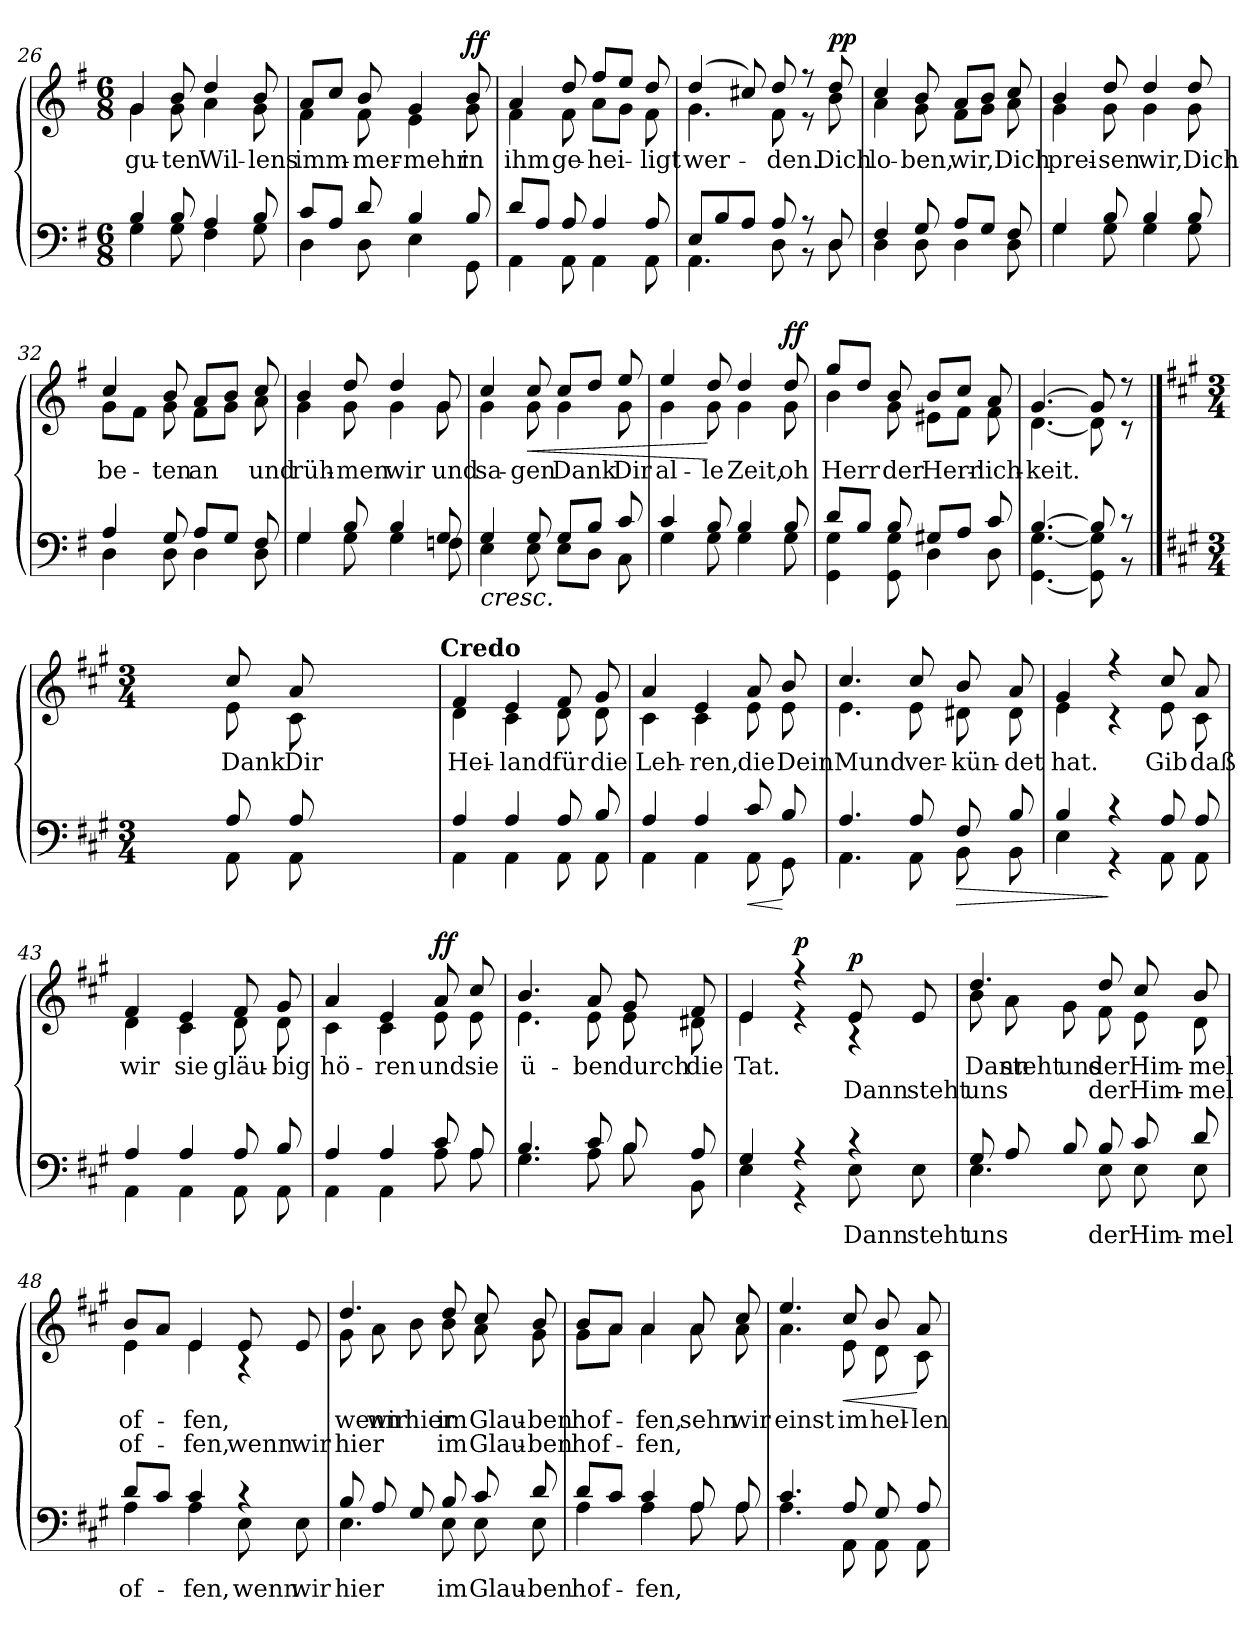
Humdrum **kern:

**kern	**text	**kern	**text	**text	**dynam
*part1	*part1	*part1	*part1	*part1	*part1
*staff2	*staff2	*staff1	*staff1	*staff1	*staff1/2
!!LO:LB:g=z
*clefF4	*	*clefG2	*	*	*
*k[f#]	*	*k[f#]	*	*	*
*G:	*	*G:	*	*	*
*M6/8	*	*M6/8	*	*	*
=26	=26	=26	=26	=26	=26
*^	*	*	*	*	*
!	!	!	!	!LO:LY:b	!	!
*	*	*	*^	*	*	*
4B/	4G\	.	4g/	4g\	gu-	.	.
!	!	!	!	!	!LO:LY:b	!	!
8B/	8G\	.	8b/	8g\	-ten	.	.
!	!	!	!	!	!LO:LY:b	!	!
4A/	4F#\	.	4dd/	4a\	Wil-	.	.
!	!	!	!	!	!LO:LY:b	!	!
8B/	8G\	.	8b/	8g\	-lens	.	.
=27	=27	=27	=27	=27	=27	=27	=27
!	!	!	!	!	!LO:LY:b	!	!
8c/L	4D\	.	8a/L	4f#\	imm-	.	.
8A/J	.	.	8cc/J	.	.	.	.
!	!	!	!	!	!LO:LY:b	!	!
8d/	8D\	.	8b/	8f#\	-mer-	.	.
!	!	!	!	!	!LO:LY:b	!	!
4B/	4E\	.	4g/	4e\	-mehr	.	.
!	!	!	!	!	!LO:LY:b	!	!LO:DY:b=2
!	!	!	!	!	!	!	!LO:DY:n=1:a
8B/	8GG\	.	8b/	8g\	in	.	f f
=28	=28	=28	=28	=28	=28	=28	=28
!	!	!	!	!	!LO:LY:b	!	!
8d/L	4AA\	.	4a/	4f#\	ihm	.	.
8A/J	.	.	.	.	.	.	.
!	!	!	!	!	!LO:LY:b	!	!
8A/	8AA\	.	8dd/	8f#\	ge-	.	.
!	!	!	!	!	!LO:LY:b	!	!
4A/	4AA\	.	8ff#/L	8a\L	-hei-	.	.
.	.	.	8ee/J	8g\J	.	.	.
!	!	!	!	!	!LO:LY:b	!	!
8A/	8AA\	.	8dd/	8f#\	-ligt	.	.
=29	=29	=29	=29	=29	=29	=29	=29
!	!	!	!	!	!LO:LY:b	!	!
8E/L	4.AA\	.	(4dd/	4.g\	wer-	.	.
8B/	.	.	.	.	.	.	.
8A/J	.	.	8cc#X/)	.	.	.	.
!	!	!	!	!	!LO:LY:b	!	!
8A/	8D\	.	8dd/	8f#\	-den.	.	.
8r	8r	.	8r	8r	.	.	.
!	!	!	!	!	!LO:LY:b	!	!LO:DY:b=2
!	!	!	!	!	!	!	!LO:DY:n=1:a
8D/	8D\	.	8dd/	8b\	Dich	.	p p
!!LO:LB:g=z	!!
=30	=30	=30	=30	=30	=30	=30	=30
!	!	!	!	!	!LO:LY:b	!	!
4F#/	4D\	.	4cc/	4a\	lo-	.	.
!	!	!	!	!	!LO:LY:b	!	!
8G/	8D\	.	8b/	8g\	-ben,	.	.
!	!	!	!	!	!LO:LY:b	!	!
8A/L	4D\	.	8a/L	8f#\L	wir,	.	.
8G/J	.	.	8b/J	8g\J	.	.	.
!	!	!	!	!	!LO:LY:b	!	!
8F#/	8D\	.	8cc/	8a\	Dich	.	.
=31	=31	=31	=31	=31	=31	=31	=31
!	!	!	!	!	!LO:LY:b	!	!
4G/	4G\	.	4b/	4g\	prei-	.	.
!	!	!	!	!	!LO:LY:b	!	!
8B/	8G\	.	8dd/	8g\	-sen	.	.
!	!	!	!	!	!LO:LY:b	!	!
4B/	4G\	.	4dd/	4g\	wir,	.	.
!	!	!	!	!	!LO:LY:b	!	!
8B/	8G\	.	8dd/	8g\	Dich	.	.
=32	=32	=32	=32	=32	=32	=32	=32
!	!	!	!	!	!LO:LY:b	!	!
4A/	4D\	.	4cc/	8g\L	be-	.	.
.	.	.	.	8f#\J	.	.	.
!	!	!	!	!	!LO:LY:b	!	!
8G/	8D\	.	8b/	8g\	-ten	.	.
!	!	!	!	!	!LO:LY:b	!	!
8A/L	4D\	.	8a/L	8f#\L	an	.	.
8G/J	.	.	8b/J	8g\J	.	.	.
!	!	!	!	!	!LO:LY:b	!	!
8F#/	8D\	.	8cc/	8a\	und	.	.
=33	=33	=33	=33	=33	=33	=33	=33
!	!	!	!	!	!LO:LY:b	!	!
4G/	4G\	.	4b/	4g\	rüh-	.	.
!	!	!	!	!	!LO:LY:b	!	!
8B/	8G\	.	8dd/	8g\	-men	.	.
!	!	!	!	!	!LO:LY:b	!	!
4B/	4G\	.	4dd/	4g\	wir	.	.
!	!	!	!	!	!LO:LY:b	!	!
8G/	8Fn\	.	8g/	8g\	und	.	.
!!LO:LB:g=z	!!
=34	=34	=34	=34	=34	=34	=34	=34
!	!	!	!	!	!LO:LY:b	!	!LO:HP:b=2
4G/	4E\	.	4cc/	4g\	sa-	.	<
!	!	!	!	!	!LO:LY:b	!	!LO:HP:b
8G/	8E\	.	8cc/	8g\	-gen	.	<
!	!	!	!	!	!LO:LY:b	!	!
8G/L	8E\L	.	8cc/L	4g\	Dank	.	.
8B/J	8D\J	.	8dd/J	.	.	.	.
!	!	!	!	!	!LO:LY:b	!	!
8c/	8C\	.	8ee/	8g\	Dir	.	.
=35	=35	=35	=35	=35	=35	=35	=35
!	!	!	!	!	!LO:LY:b	!	!
4c/	4G\	.	4ee/	4g\	al-	.	.
!	!	!	!	!	!LO:LY:b	!	!
8B/	8G\	.	8dd/	8g\	-le	.	[
!	!	!	!	!	!LO:LY:b	!	!
4B/	4G\	.	4dd/	4g\	Zeit,	.	.
!	!	!	!	!	!LO:LY:b	!	!LO:DY:b=2
!	!	!	!	!	!	!	!LO:DY:n=1:a
8B/	8G\	.	8dd/	8g\	oh	.	f f
*v	*v	*	*	*	*	*	*
*	*	*v	*v	*	*	*
.	.	.	.	.	[
=36	=36	=36	=36	=36	=36
*^	*	*	*	*	*
!	!	!	!	!LO:LY:b	!	!
*	*	*	*^	*	*	*
8d/L	4GG\ 4G\	.	8gg/L	4b\	Herr	.	.
8B/J	.	.	8dd/J	.	.	.	.
!	!	!	!	!	!LO:LY:b	!	!
8B/	8GG\ 8G\	.	8b/	8g\	der	.	.
!	!	!	!	!	!LO:LY:b	!	!
8G#X/L	4D\	.	8b/L	8e#X\L	Herr-	.	.
8A/J	.	.	8cc/J	8f#\J	.	.	.
!	!	!	!	!	!LO:LY:b	!	!
8c/	8D\	.	8a/	8f#\	-lich-	.	.
=37	=37	=37	=37	=37	=37	=37	=37
!	!	!	!	!	!LO:LY:b	!	!
[>4.B/	[<4.GG\ [<4.G\	.	[>4.g/	[<4.d\	-keit.	.	.
8B/]	8GG\] 8G\]	.	8g/]	8d\]	.	.	.
8r	8r	.	8r	8r	.	.	.
!!LO:PB:g=z	!!
==38	==38	==38	==38	==38	==38	==38	==38
*k[f#c#g#]	*	*	*k[f#c#g#]	*	*	*	*
*A:	*	*	*A:	*	*	*	*
*M3/4	*	*	*M3/4	*	*	*	*
2ryy	2ryy	.	2ryy	2ryy	.	.	.
!	!	!	!	!	!LO:LY:b	!	!LO:DY:b=2
!	!	!	!	!	!	!	!LO:DY:n=1:a
8A/	8AA\	.	8cc#/	8e\	Dank	.	mf mf
!	!	!	!	!	!LO:LY:b	!	!
8A/	8AA\	.	8a/	8c#\	Dir	.	.
2...ryy	2...ryy	.	2...ryy	2...ryy	.	.	.
!	!	!	!	!LO:TX:a:B:t=Credo	!	!	!
=39	=39	=39	=39	=39	=39	=39	=39
!	!	!	!	!	!LO:LY:b	!	!
4A/	4AA\	.	4f#/	4d\	Hei-	.	.
!	!	!	!	!	!LO:LY:b	!	!
4A/	4AA\	.	4e/	4c#\	-land	.	.
!	!	!	!	!	!LO:LY:b	!	!
8A/	8AA\	.	8f#/	8d\	für	.	.
!	!	!	!	!	!LO:LY:b	!	!
8B/	8AA\	.	8g#/	8d\	die	.	.
=40	=40	=40	=40	=40	=40	=40	=40
!	!	!	!	!	!LO:LY:b	!	!
4A/	4AA\	.	4a/	4c#\	Leh-	.	.
!	!	!	!	!	!LO:LY:b	!	!
4A/	4AA\	.	4e/	4c#\	-ren,	.	.
!	!	!	!	!	!LO:LY:b	!	!LO:HP:b=2
!	!	!	!	!	!	!	!LO:HP:n=1:b
8c#/	8AA\	.	8a/	8e\	die	.	< <
!	!	!	!	!	!LO:LY:b	!	!
8B/	8GG#\	.	8b/	8e\	Dein	.	[
=41	=41	=41	=41	=41	=41	=41	=41
!	!	!	!	!	!LO:LY:b	!	!
4.A/	4.AA\	.	4.cc#/	4.e\	Mund	.	.
!	!	!	!	!	!LO:LY:b	!	!
8A/	8AA\	.	8cc#/	8e\	ver-	.	.
!	!	!	!	!	!LO:LY:b	!	!LO:HP:b=2
!	!	!	!	!	!	!	!LO:HP:n=1:b
8F#/	8BB\	.	8b/	8d#X\	-kün-	.	> >
!	!	!	!	!	!LO:LY:b	!	!
8B/	8BB\	.	8a/	8d#\	-det	.	.
*v	*v	*	*	*	*	*	*
*	*	*v	*v	*	*	*
.	.	.	.	.	[
=42	=42	=42	=42	=42	=42
*^	*	*	*	*	*
!	!	!	!	!LO:LY:b	!	!
*	*	*	*^	*	*	*
4B/	4E\	.	4g#/	4e\	hat.	.	.
4r	4r	.	4r	4r	.	.	]
!	!	!	!	!	!LO:LY:b	!	!
8A/	8AA\	.	8cc#/	8e\	Gib	.	.
!	!	!	!	!	!LO:LY:b	!	!
8A/	8AA\	.	8a/	8c#\	daß	.	.
*v	*v	*	*	*	*	*	*
*	*	*v	*v	*	*	*
.	.	.	.	.	]
!!LO:LB:g=z
=43	=43	=43	=43	=43	=43
*^	*	*	*	*	*
!	!	!	!	!LO:LY:b	!	!
*	*	*	*^	*	*	*
4A/	4AA\	.	4f#/	4d\	wir	.	.
!	!	!	!	!	!LO:LY:b	!	!
4A/	4AA\	.	4e/	4c#\	sie	.	.
!	!	!	!	!	!LO:LY:b	!	!
8A/	8AA\	.	8f#/	8d\	gläu-	.	.
!	!	!	!	!	!LO:LY:b	!	!
8B/	8AA\	.	8g#/	8d\	-big	.	.
=44	=44	=44	=44	=44	=44	=44	=44
!	!	!	!	!	!LO:LY:b	!	!
4A/	4AA\	.	4a/	4c#\	hö-	.	.
!	!	!	!	!	!LO:LY:b	!	!
4A/	4AA\	.	4e/	4c#\	-ren	.	.
!	!	!	!	!	!LO:LY:b	!	!LO:DY:b=2
!	!	!	!	!	!	!	!LO:DY:n=1:a
8c#/	8A\	.	8a/	8e\	und	.	f f
!	!	!	!	!	!LO:LY:b	!	!
8A/	8A\	.	8cc#/	8e\	sie	.	.
=45	=45	=45	=45	=45	=45	=45	=45
!	!	!	!	!	!LO:LY:b	!	!
4.B/	4.G#\	.	4.b/	4.e\	ü-	.	.
!	!	!	!	!	!LO:LY:b	!	!
8c#/	8A\	.	8a/	8e\	-ben	.	.
!	!	!	!	!	!LO:LY:b	!	!
8B/	8B\	.	8g#/	8e\	durch	.	.
!	!	!	!	!	!LO:LY:b	!	!
8A/	8BB\	.	8f#/	8d#X\	die	.	.
=46	=46	=46	=46	=46	=46	=46	=46
!	!	!	!	!	!LO:LY:b	!	!
4G#/	4E\	.	4e/	4e\	Tat.	.	.
!	!	!	!	!	!	!	!LO:DY:b=2
4r	4r	.	4r	4r	.	.	p
!	!	!LO:LY:b	!	!	!	!LO:LY:a	!LO:DY:a
4rB	8E\	Dann	8e/	4rA	.	Dann	p
!	!	!LO:LY:b	!	!	!	!LO:LY:a	!
.	8E\	steht	8e/	.	.	steht	.
=47	=47	=47	=47	=47	=47	=47	=47
!	!	!LO:LY:b	!	!	!	!LO:LY:a	!
!	!	!	!	!	!LO:LY:b	!	!
8G#/	4.E\	uns	4.dd/	8b\	Dann	uns	.
!	!	!	!	!	!LO:LY:b	!	!
8A/	.	.	.	8a\	steht	.	.
!	!	!	!	!	!LO:LY:b	!	!
8B/	.	.	.	8g#\	uns	.	.
!	!	!LO:LY:b	!	!	!	!LO:LY:a	!
!	!	!	!	!	!LO:LY:b	!	!
8B/	8E\	der	8dd/	8f#\	der	der	.
!	!	!LO:LY:b	!	!	!	!LO:LY:a	!
!	!	!	!	!	!LO:LY:b	!	!
8c#/	8E\	Him-	8cc#/	8e\	Him-	Him-	.
!	!	!LO:LY:b	!	!	!	!LO:LY:a	!
!	!	!	!	!	!LO:LY:b	!	!
8d/	8E\	-mel	8b/	8d\	-mel	-mel	.
!!LO:LB:g=z	!!
=48	=48	=48	=48	=48	=48	=48	=48
!	!	!LO:LY:b	!	!	!	!LO:LY:a	!
!	!	!	!	!	!LO:LY:b	!	!
8d/L	4A\	of-	8b/L	4e\	of-	of-	.
8c#/J	.	.	8a/J	.	.	.	.
!	!	!LO:LY:b	!	!	!	!LO:LY:a	!
!	!	!	!	!	!LO:LY:b	!	!
4c#/	4A\	-fen,	4e/	4e\	-fen,	-fen,	.
!	!	!LO:LY:b	!	!	!	!LO:LY:a	!
4rc	8E\	wenn	8e/	4rG	.	wenn	.
!	!	!LO:LY:b	!	!	!	!LO:LY:a	!
.	8E\	wir	8e/	.	.	wir	.
=49	=49	=49	=49	=49	=49	=49	=49
!	!	!LO:LY:b	!	!	!	!LO:LY:a	!
!	!	!	!	!	!LO:LY:b	!	!
8B/	4.E\	hier	4.dd/	8g#\	wenn	hier	.
!	!	!	!	!	!LO:LY:b	!	!
8A/	.	.	.	8a\	wir	.	.
!	!	!	!	!	!LO:LY:b	!	!
8G#/	.	.	.	8b\	hier	.	.
!	!	!LO:LY:b	!	!	!	!LO:LY:a	!
!	!	!	!	!	!LO:LY:b	!	!
8B/	8E\	im	8dd/	8b\	im	im	.
!	!	!LO:LY:b	!	!	!	!LO:LY:a	!
!	!	!	!	!	!LO:LY:b	!	!
8c#/	8E\	Glau-	8cc#/	8a\	Glau-	Glau-	.
!	!	!LO:LY:b	!	!	!	!LO:LY:a	!
!	!	!	!	!	!LO:LY:b	!	!
8d/	8E\	-ben	8b/	8g#\	-ben	-ben	.
=50	=50	=50	=50	=50	=50	=50	=50
!	!	!LO:LY:b	!	!	!LO:LY:b	!LO:LY:a	!
8d/L	4A\	hof-	8b/L	8g#\L	hof-	hof-	.
8c#/J	.	.	8a/J	8a\J	.	.	.
!	!	!LO:LY:b	!	!	!LO:LY:b	!LO:LY:a	!
4c#/	4A\	-fen,	4a/	4a\	-fen,	-fen,	.
!	!	!	!	!	!LO:LY:b	!	!LO:DY:b=2
!	!	!	!	!	!	!	!LO:DY:n=1:a
8A/	8A\	.	8a/	8a\	sehn	.	mf mf
!	!	!	!	!	!LO:LY:b	!	!
8A/	8A\	.	8cc#/	8a\	wir	.	.
=51	=51	=51	=51	=51	=51	=51	=51
!	!	!	!	!	!LO:LY:b	!	!
4.c#/	4.A\	.	4.ee/	4.a\	einst	.	.
!	!	!	!	!	!LO:LY:b	!	!LO:HP:b
8A/	8AA\	.	8cc#/	8e\	im	.	<
!	!	!	!	!	!LO:LY:b	!	!
8G#/	8AA\	.	8b/	8d\	hel-	.	.
!	!	!	!	!	!LO:LY:b	!	!
8A/	8AA\	.	8a/	8c#\	-len	.	[
*v	*v	*	*	*	*	*	*
*	*	*v	*v	*	*	*
=	=	=	=	=	=
*-	*-	*-	*-	*-	*-
